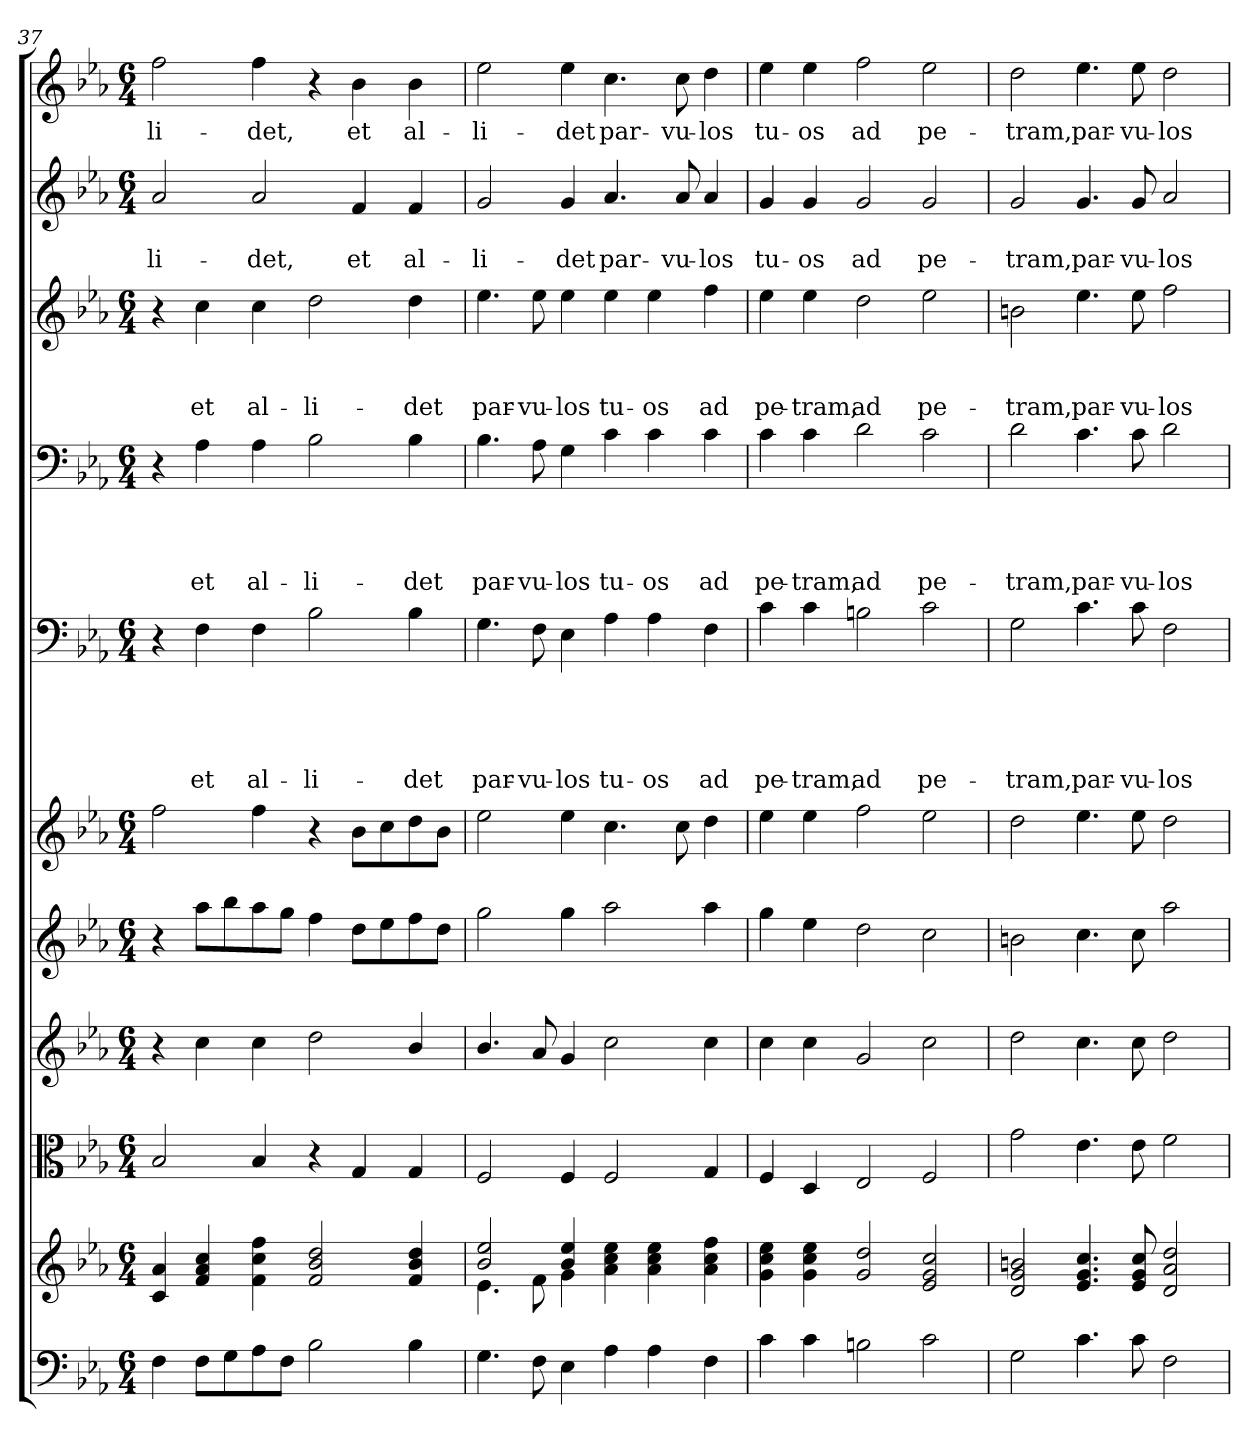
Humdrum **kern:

**kern	**kern	**kern	**kern	**kern	**kern	**kern	**text	**text	**text	**text	**text	**kern	**text	**text	**text	**text	**kern	**text	**text	**text	**kern	**text	**text	**kern	**text
*part11	*part10	*part9	*part8	*part7	*part6	*part5	*part5	*part5	*part5	*part5	*part5	*part4	*part4	*part4	*part4	*part4	*part3	*part3	*part3	*part3	*part2	*part2	*part2	*part1	*part1
*staff11	*staff10	*staff9	*staff8	*staff7	*staff6	*staff5	*staff5	*staff5	*staff5	*staff5	*staff5	*staff4	*staff4	*staff4	*staff4	*staff4	*staff3	*staff3	*staff3	*staff3	*staff2	*staff2	*staff2	*staff1	*staff1
*clefF4	*clefG2	*clefC3	*clefG2	*clefG2	*clefG2	*clefF4	*	*	*	*	*	*clefF4	*	*	*	*	*clefG2	*	*	*	*clefG2	*	*	*clefG2	*
*	*	*	*	*	*	*	*	*	*	*	*	*	*	*	*	*	*ITrd7c12	*	*	*	*	*	*	*	*
*k[b-e-a-]	*k[b-e-a-]	*k[b-e-a-]	*k[b-e-a-]	*k[b-e-a-]	*k[b-e-a-]	*k[b-e-a-]	*	*	*	*	*	*k[b-e-a-]	*	*	*	*	*k[b-e-a-]	*	*	*	*k[b-e-a-]	*	*	*k[b-e-a-]	*
*E-:	*E-:	*E-:	*E-:	*E-:	*E-:	*E-:	*	*	*	*	*	*E-:	*	*	*	*	*E-:	*	*	*	*E-:	*	*	*E-:	*
*M6/4	*M6/4	*M6/4	*M6/4	*M6/4	*M6/4	*M6/4	*	*	*	*	*	*M6/4	*	*	*	*	*M6/4	*	*	*	*M6/4	*	*	*M6/4	*
=37	=37	=37	=37	=37	=37	=37	=37	=37	=37	=37	=37	=37	=37	=37	=37	=37	=37	=37	=37	=37	=37	=37	=37	=37	=37
*	*^	*	*	*	*	*	*	*	*	*	*	*	*	*	*	*	*	*	*	*	*	*	*	*	*
*	*	*^	*	*	*	*	*	*	*	*	*	*	*	*	*	*	*	*	*	*	*	*	*	*	*	*
!	!	!	!	!	!	!	!	!	!	!	!	!	!	!	!	!	!	!	!	!	!	!	!	!	!LO:LY:b	!	!LO:LY:b
4F\	4c/ 4a-/	1.ryy	1.ryy	2B-/	4r	4r	2ff\	4r	.	.	.	.	.	4r	.	.	.	.	4r	.	.	.	2a-/	.	-li-	2ff\	-li-
!	!	!	!	!	!	!	!	!	!	!	!	!	!LO:LY:b	!	!	!	!	!LO:LY:b	!	!	!	!LO:LY:b	!	!	!	!	!
8F\L	4f/ 4a-/ 4cc/	.	.	.	4cc\	8aa-\L	.	4F\	.	.	.	.	et	4A-\	.	.	.	et	4c\	.	.	et	.	.	.	.	.
8G\	.	.	.	.	.	8bb-\	.	.	.	.	.	.	.	.	.	.	.	.	.	.	.	.	.	.	.	.	.
!	!	!	!	!	!	!	!	!	!	!	!	!	!LO:LY:b	!	!	!	!	!LO:LY:b	!	!	!	!LO:LY:b	!	!	!LO:LY:b	!	!LO:LY:b
8A-\	4f\ 4cc\ 4ff\	.	.	4B-/	4cc\	8aa-\	4ff\	4F\	.	.	.	.	al-	4A-\	.	.	.	al-	4c\	.	.	al-	2a-/	.	-det,	4ff\	-det,
8F\J	.	.	.	.	.	8gg\J	.	.	.	.	.	.	.	.	.	.	.	.	.	.	.	.	.	.	.	.	.
!	!	!	!	!	!	!	!	!	!	!	!	!	!LO:LY:b	!	!	!	!	!LO:LY:b	!	!	!	!LO:LY:b	!	!	!	!	!
2B-\	2f/ 2b-/ 2dd/	.	.	4r	2dd\	4ff\	4r	2B-\	.	.	.	.	-li-	2B-\	.	.	.	-li-	2d\	.	.	-li-	.	.	.	4r	.
!	!	!	!	!	!	!	!	!	!	!	!	!	!	!	!	!	!	!	!	!	!	!	!	!	!LO:LY:b	!	!LO:LY:b
.	.	.	.	4G/	.	8dd\L	8b-\L	.	.	.	.	.	.	.	.	.	.	.	.	.	.	.	4f/	.	et	4b-\	et
.	.	.	.	.	.	8ee-\	8cc\	.	.	.	.	.	.	.	.	.	.	.	.	.	.	.	.	.	.	.	.
!	!	!	!	!	!	!	!	!	!	!	!	!	!LO:LY:b	!	!	!	!	!LO:LY:b	!	!	!	!LO:LY:b	!	!	!LO:LY:b	!	!LO:LY:b
4B-\	4f/ 4b-/ 4dd/	.	.	4G/	4b-/	8ff\	8dd\	4B-\	.	.	.	.	-det	4B-\	.	.	.	-det	4d\	.	.	-det	4f/	.	al-	4b-\	al-
.	.	.	.	.	.	8dd\J	8b-\J	.	.	.	.	.	.	.	.	.	.	.	.	.	.	.	.	.	.	.	.
!!LO:PB:g=z
=38	=38	=38	=38	=38	=38	=38	=38	=38	=38	=38	=38	=38	=38	=38	=38	=38	=38	=38	=38	=38	=38	=38	=38	=38	=38	=38	=38
!	!	!	!	!	!	!	!	!	!	!	!	!	!LO:LY:b	!	!	!	!	!LO:LY:b	!	!	!	!LO:LY:b	!	!	!LO:LY:b	!	!LO:LY:b
4.G\	2b-/ 2ee-/	4.e-\	1.ryy	2F/	4.b-/	2gg\	2ee-\	4.G\	.	.	.	.	par-	4.B-\	.	.	.	par-	4.e-\	.	.	par-	2g/	.	-li-	2ee-\	-li-
!	!	!	!	!	!	!	!	!	!	!	!	!	!LO:LY:b	!	!	!	!	!LO:LY:b	!	!	!	!LO:LY:b	!	!	!	!	!
8F\	.	8f\	.	.	8a-/	.	.	8F\	.	.	.	.	-vu-	8A-\	.	.	.	-vu-	8e-\	.	.	-vu-	.	.	.	.	.
!	!	!	!	!	!	!	!	!	!	!	!	!	!LO:LY:b	!	!	!	!	!LO:LY:b	!	!	!	!LO:LY:b	!	!	!LO:LY:b	!	!LO:LY:b
4E-\	4b-/ 4ee-/	4g\	.	4F/	4g/	4gg\	4ee-\	4E-\	.	.	.	.	-los	4G\	.	.	.	-los	4e-\	.	.	-los	4g/	.	-det	4ee-\	-det
!	!	!	!	!	!	!	!	!	!	!	!	!	!LO:LY:b	!	!	!	!	!LO:LY:b	!	!	!	!LO:LY:b	!	!	!LO:LY:b	!	!LO:LY:b
4A-\	2.ryy	4a-\ 4cc\ 4ee-\	.	2F/	2cc\	2aa-\	4.cc\	4A-\	.	.	.	.	tu-	4c\	.	.	.	tu-	4e-\	.	.	tu-	4.a-/	.	par-	4.cc\	par-
!	!	!	!	!	!	!	!	!	!	!	!	!	!LO:LY:b	!	!	!	!	!LO:LY:b	!	!	!	!LO:LY:b	!	!	!	!	!
4A-\	.	4a-\ 4cc\ 4ee-\	.	.	.	.	.	4A-\	.	.	.	.	-os	4c\	.	.	.	-os	4e-\	.	.	-os	.	.	.	.	.
!	!	!	!	!	!	!	!	!	!	!	!	!	!	!	!	!	!	!	!	!	!	!	!	!	!LO:LY:b	!	!LO:LY:b
.	.	.	.	.	.	.	8cc\	.	.	.	.	.	.	.	.	.	.	.	.	.	.	.	8a-/	.	-vu-	8cc\	-vu-
!	!	!	!	!	!	!	!	!	!	!	!	!	!LO:LY:b	!	!	!	!	!LO:LY:b	!	!	!	!LO:LY:b	!	!	!LO:LY:b	!	!LO:LY:b
4F\	.	4a-\ 4cc\ 4ff\	.	4G/	4cc\	4aa-\	4dd\	4F\	.	.	.	.	ad	4c\	.	.	.	ad	4f\	.	.	ad	4a-/	.	-los	4dd\	-los
=39	=39	=39	=39	=39	=39	=39	=39	=39	=39	=39	=39	=39	=39	=39	=39	=39	=39	=39	=39	=39	=39	=39	=39	=39	=39	=39	=39
!	!	!	!	!	!	!	!	!	!	!	!	!	!LO:LY:b	!	!	!	!	!LO:LY:b	!	!	!	!LO:LY:b	!	!	!LO:LY:b	!	!LO:LY:b
4c\	4g\ 4cc\ 4ee-\	1.ryy	1.ryy	4F/	4cc\	4gg\	4ee-\	4c\	.	.	.	.	pe-	4c\	.	.	.	pe-	4e-\	.	.	pe-	4g/	.	tu-	4ee-\	tu-
!	!	!	!	!	!	!	!	!	!	!	!	!	!LO:LY:b	!	!	!	!	!LO:LY:b	!	!	!	!LO:LY:b	!	!	!LO:LY:b	!	!LO:LY:b
4c\	4g\ 4cc\ 4ee-\	.	.	4D/	4cc\	4ee-\	4ee-\	4c\	.	.	.	.	-tram,	4c\	.	.	.	-tram,	4e-\	.	.	-tram,	4g/	.	-os	4ee-\	-os
!	!	!	!	!	!	!	!	!	!	!	!	!	!LO:LY:b	!	!	!	!	!LO:LY:b	!	!	!	!LO:LY:b	!	!	!LO:LY:b	!	!LO:LY:b
2Bn\	2g/ 2dd/	.	.	2E-/	2g/	2dd\	2ff\	2Bn\	.	.	.	.	ad	2d\	.	.	.	ad	2d\	.	.	ad	2g/	.	ad	2ff\	ad
!	!	!	!	!	!	!	!	!	!	!	!	!	!LO:LY:b	!	!	!	!	!LO:LY:b	!	!	!	!LO:LY:b	!	!	!LO:LY:b	!	!LO:LY:b
2c\	2e-/ 2g/ 2cc/	.	.	2F/	2cc\	2cc\	2ee-\	2c\	.	.	.	.	pe-	2c\	.	.	.	pe-	2e-\	.	.	pe-	2g/	.	pe-	2ee-\	pe-
=40	=40	=40	=40	=40	=40	=40	=40	=40	=40	=40	=40	=40	=40	=40	=40	=40	=40	=40	=40	=40	=40	=40	=40	=40	=40	=40	=40
!	!	!	!	!	!	!	!	!	!	!	!	!	!LO:LY:b	!	!	!	!	!LO:LY:b	!	!	!	!LO:LY:b	!	!	!LO:LY:b	!	!LO:LY:b
2G\	2d/ 2g/ 2bn/	1.ryy	1.ryy	2g\	2dd\	2bn\	2dd\	2G\	.	.	.	.	-tram,	2d\	.	.	.	-tram,	2Bn\	.	.	-tram,	2g/	.	-tram,	2dd\	-tram,
!	!	!	!	!	!	!	!	!	!	!	!	!	!LO:LY:b	!	!	!	!	!LO:LY:b	!	!	!	!LO:LY:b	!	!	!LO:LY:b	!	!LO:LY:b
4.c\	4.e-/ 4.g/ 4.cc/	.	.	4.e-\	4.cc\	4.cc\	4.ee-\	4.c\	.	.	.	.	par-	4.c\	.	.	.	par-	4.e-\	.	.	par-	4.g/	.	par-	4.ee-\	par-
!	!	!	!	!	!	!	!	!	!	!	!	!	!LO:LY:b	!	!	!	!	!LO:LY:b	!	!	!	!LO:LY:b	!	!	!LO:LY:b	!	!LO:LY:b
8c\	8e-/ 8g/ 8cc/	.	.	8e-\	8cc\	8cc\	8ee-\	8c\	.	.	.	.	-vu-	8c\	.	.	.	-vu-	8e-\	.	.	-vu-	8g/	.	-vu-	8ee-\	-vu-
!	!	!	!	!	!	!	!	!	!	!	!	!	!LO:LY:b	!	!	!	!	!LO:LY:b	!	!	!	!LO:LY:b	!	!	!LO:LY:b	!	!LO:LY:b
2F\	2d/ 2a-/ 2dd/	.	.	2f\	2dd\	2aa-\	2dd\	2F\	.	.	.	.	-los	2d\	.	.	.	-los	2f\	.	.	-los	2a-/	.	-los	2dd\	-los
*	*v	*v	*v	*	*	*	*	*	*	*	*	*	*	*	*	*	*	*	*	*	*	*	*	*	*	*	*
=	=	=	=	=	=	=	=	=	=	=	=	=	=	=	=	=	=	=	=	=	=	=	=	=	=
*-	*-	*-	*-	*-	*-	*-	*-	*-	*-	*-	*-	*-	*-	*-	*-	*-	*-	*-	*-	*-	*-	*-	*-	*-	*-
